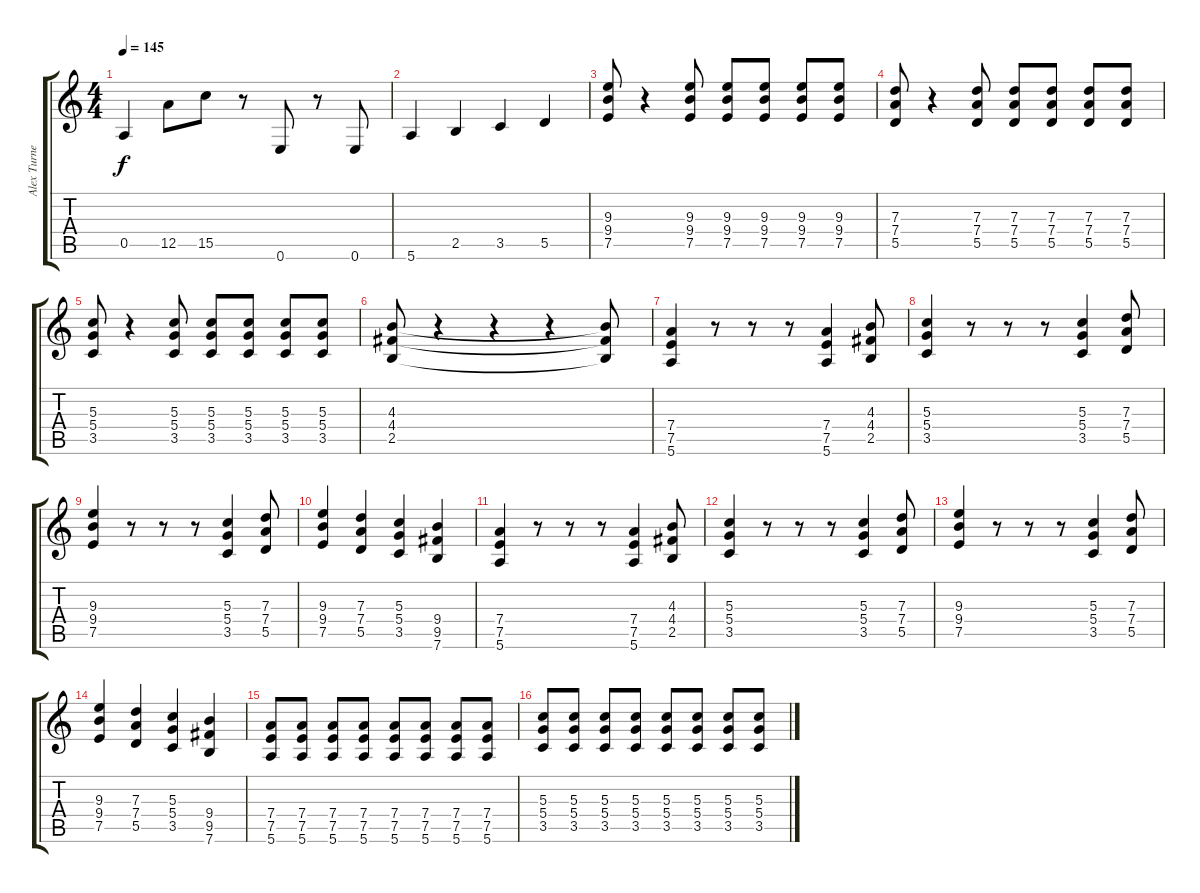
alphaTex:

\track ("Alex Turner" "Alex Turne") {instrument electricguitarclean}
\staff {score tabs}
\tuning (E4 B3 G3 D3 A2 E2) {hide}
\ts (4 4)
\tempo 145
\clef g2
\ks c
0.5.4{dy f} 12.5.8 15.5.8 r.8 0.6.8 r.8 0.6.8 |
5.6.4 2.5.4 3.5.4 5.5.4 |
(9.3 9.4 7.5).8{instrument electricguitarclean} r.4 (9.3 9.4 7.5).8 (9.3 9.4 7.5).8 (9.3 9.4 7.5).8 (9.3 9.4 7.5).8 (9.3 9.4 7.5).8 |
(7.3 7.4 5.5).8 r.4 (7.3 7.4 5.5).8 (7.3 7.4 5.5).8 (7.3 7.4 5.5).8 (7.3 7.4 5.5).8 (7.3 7.4 5.5).8 |
(5.3 5.4 3.5).8 r.4 (5.3 5.4 3.5).8 (5.3 5.4 3.5).8 (5.3 5.4 3.5).8 (5.3 5.4 3.5).8 (5.3 5.4 3.5).8 |
(4.3 4.4 2.5).8 r.4 r.4 r.4 (4.3{t} 4.4{t} 2.5{t}).8 |
(7.4 7.5 5.6).4{instrument electricguitarclean} r.8 r.8 r.8 (7.4 7.5 5.6).4 (4.3 4.4 2.5).8 |
(5.3 5.4 3.5).4 r.8 r.8 r.8 (5.3 5.4 3.5).4 (7.3 7.4 5.5).8 |
(9.3 9.4 7.5).4 r.8 r.8 r.8 (5.3 5.4 3.5).4 (7.3 7.4 5.5).8 |
(9.3 9.4 7.5).4 (7.3 7.4 5.5).4 (5.3 5.4 3.5).4 (9.4 9.5 7.6).4 |
(7.4 7.5 5.6).4 r.8 r.8 r.8 (7.4 7.5 5.6).4 (4.3 4.4 2.5).8 |
(5.3 5.4 3.5).4 r.8 r.8 r.8 (5.3 5.4 3.5).4 (7.3 7.4 5.5).8 |
(9.3 9.4 7.5).4 r.8 r.8 r.8 (5.3 5.4 3.5).4 (7.3 7.4 5.5).8 |
(9.3 9.4 7.5).4 (7.3 7.4 5.5).4 (5.3 5.4 3.5).4 (9.4 9.5 7.6).4 |
(7.4 7.5 5.6).8 (7.4 7.5 5.6).8 (7.4 7.5 5.6).8 (7.4 7.5 5.6).8 (7.4 7.5 5.6).8 (7.4 7.5 5.6).8 (7.4 7.5 5.6).8 (7.4 7.5 5.6).8 |
(5.3 5.4 3.5).8 (5.3 5.4 3.5).8 (5.3 5.4 3.5).8 (5.3 5.4 3.5).8 (5.3 5.4 3.5).8 (5.3 5.4 3.5).8 (5.3 5.4 3.5).8 (5.3 5.4 3.5).8
